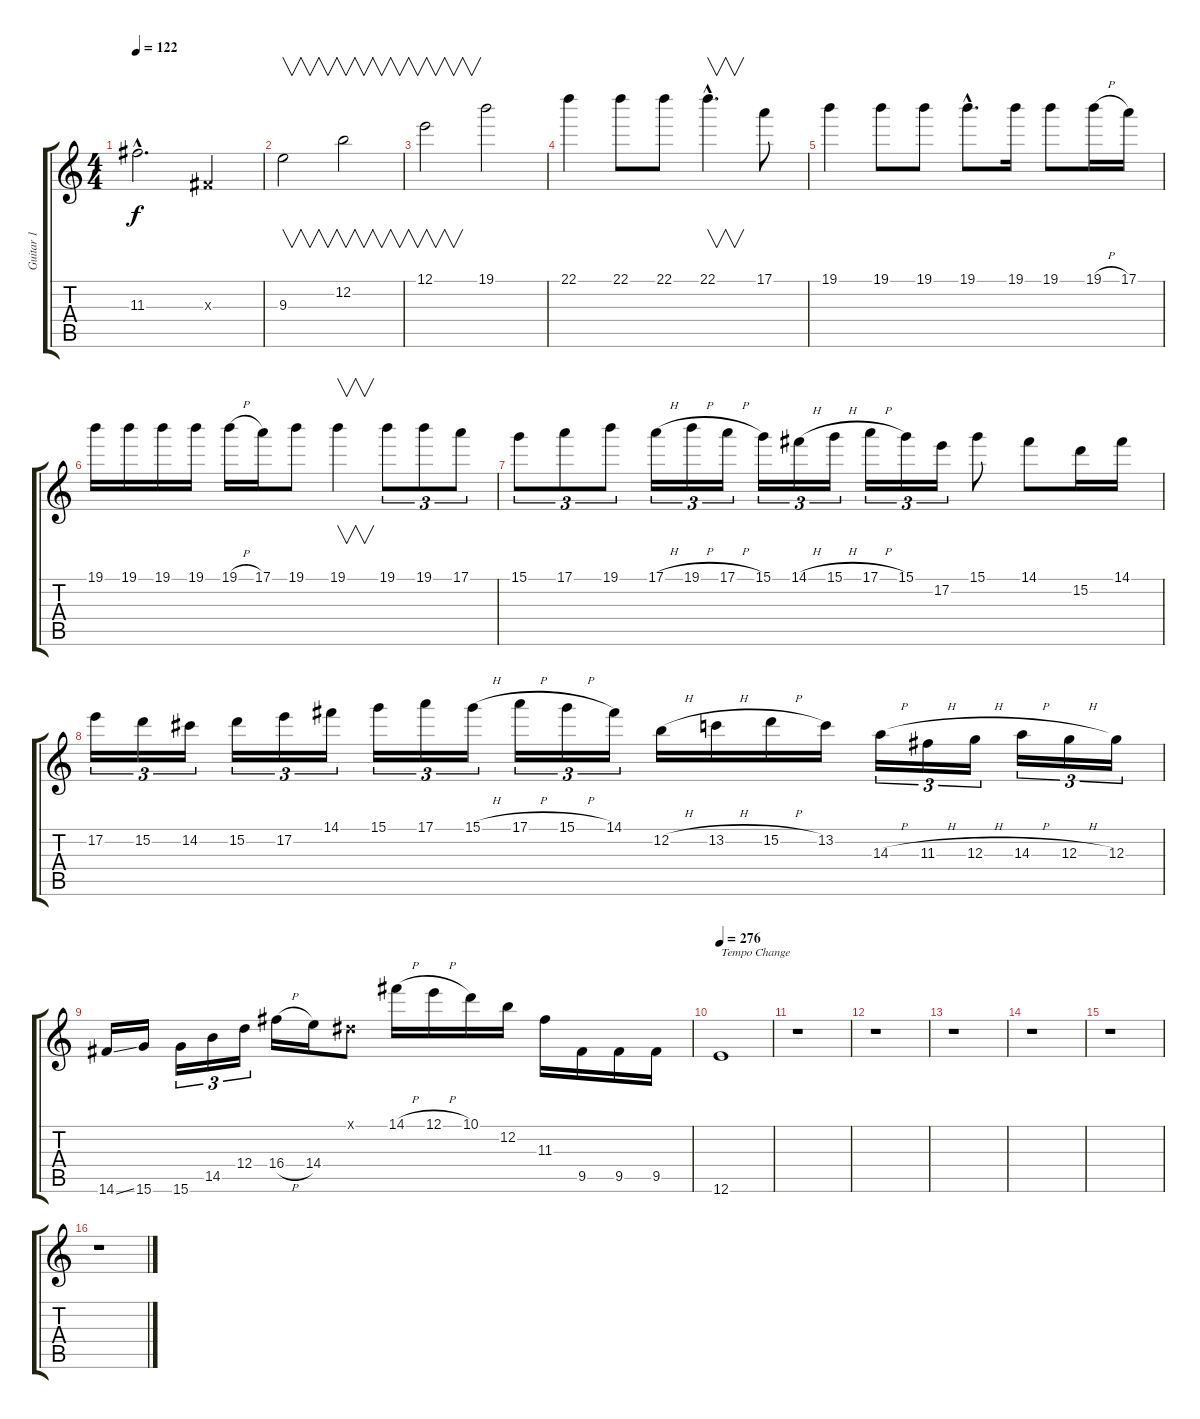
\track ("Guitar 1" "Guitar 1") {instrument overdrivenguitar}
\staff {score tabs}
\tuning (E4 B3 G3 D3 A2 E2) {hide}
\ts (4 4)
\tempo 122
\clef g2
\ks c
11.3{hac t}.2{d dy f} -1.3{x}.4 |
9.3.2{v} 12.2.2{v} |
12.1.2{v} 19.1.2 |
22.1.4 22.1.8 22.1.8 22.1{hac}.4{v d} 17.1.8 |
19.1.4 19.1.8 19.1.8 19.1{hac}.8{d} 19.1.16 19.1.8 19.1{h}.16 17.1.16 |
19.1.16 19.1.16 19.1.16 19.1.16 19.1{h}.16 17.1.16 19.1.8 19.1.4{v} 19.1.8{tu (3 2)} 19.1.8{tu (3 2)} 17.1.8{tu (3 2)} |
15.1.8{tu (3 2)} 17.1.8{tu (3 2)} 19.1.8{tu (3 2)} 17.1{h}.16{tu (3 2)} 19.1{h}.16{tu (3 2)} 17.1{h}.16{tu (3 2)} 15.1.16{tu (3 2)} 14.1{h}.16{tu (3 2)} 15.1{h}.16{tu (3 2)} 17.1{h}.16{tu (3 2)} 15.1.16{tu (3 2)} 17.2.16{tu (3 2)} 15.1.8 14.1.8 15.2.16 14.1.16 |
17.2.16{tu (3 2)} 15.2.16{tu (3 2)} 14.2.16{tu (3 2)} 15.2.16{tu (3 2)} 17.2.16{tu (3 2)} 14.1.16{tu (3 2)} 15.1.16{tu (3 2)} 17.1.16{tu (3 2)} 15.1{h}.16{tu (3 2)} 17.1{h}.16{tu (3 2)} 15.1{h}.16{tu (3 2)} 14.1.16{tu (3 2)} 12.2{h}.16 13.2{h}.16 15.2{h}.16 13.2.16 14.3{h}.16{tu (3 2)} 11.3{h}.16{tu (3 2)} 12.3{h}.16{tu (3 2)} 14.3{h}.16{tu (3 2)} 12.3{h}.16{tu (3 2)} 12.3.16{tu (3 2)} |
14.6{ss}.16 15.6.16 15.6.16{tu (3 2)} 14.5.16{tu (3 2)} 12.4.16{tu (3 2)} 16.4{h}.16 14.4.16 -1.1{x}.8 14.1{h}.16 12.1{h}.16 10.1.16 12.2.16 11.3.16 9.5.16 9.5.16 9.5.16 |
\tempo 276
12.6.1{txt "Tempo Change"} |
r.1 |
r.1 |
r.1 |
r.1 |
r.1 |
r.1
